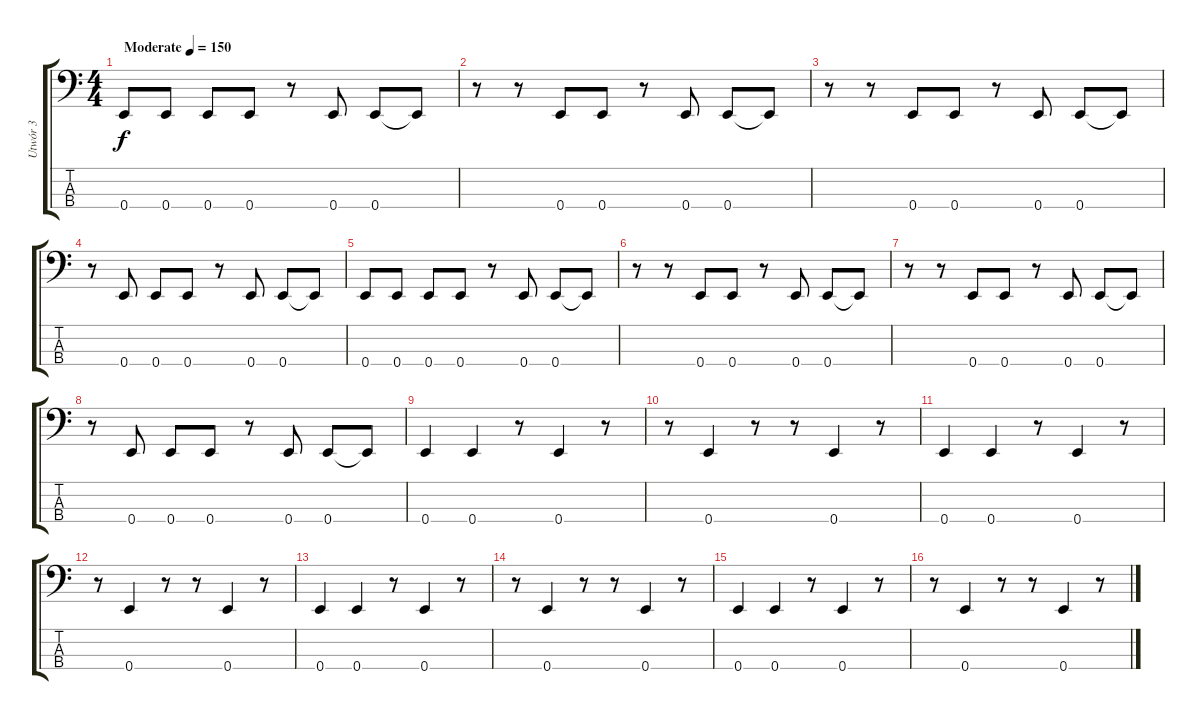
\track ("Utwór 3" "Utwór 3") {instrument synthbass1}
\staff {score tabs}
\tuning (G2 D2 A1 E1) {hide}
\ts (4 4)
\tempo (150 "Moderate")
\clef f4
\ks c
0.4.8{dy f instrument synthbass1} 0.4.8 0.4.8 0.4.8 r.8 0.4.8 0.4.8 0.4{t}.8 |
r.8 r.8 0.4.8 0.4.8 r.8 0.4.8 0.4.8 0.4{t}.8 |
r.8 r.8 0.4.8 0.4.8 r.8 0.4.8 0.4.8 0.4{t}.8 |
r.8 0.4.8 0.4.8 0.4.8 r.8 0.4.8 0.4.8 0.4{t}.8 |
0.4.8 0.4.8 0.4.8 0.4.8 r.8 0.4.8 0.4.8 0.4{t}.8 |
r.8 r.8 0.4.8 0.4.8 r.8 0.4.8 0.4.8 0.4{t}.8 |
r.8 r.8 0.4.8 0.4.8 r.8 0.4.8 0.4.8 0.4{t}.8 |
r.8 0.4.8 0.4.8 0.4.8 r.8 0.4.8 0.4.8 0.4{t}.8 |
0.4.4 0.4.4 r.8 0.4.4 r.8 |
r.8 0.4.4 r.8 r.8 0.4.4 r.8 |
0.4.4 0.4.4 r.8 0.4.4 r.8 |
r.8 0.4.4 r.8 r.8 0.4.4 r.8 |
0.4.4 0.4.4 r.8 0.4.4 r.8 |
r.8 0.4.4 r.8 r.8 0.4.4 r.8 |
0.4.4 0.4.4 r.8 0.4.4 r.8 |
r.8 0.4.4 r.8 r.8 0.4.4 r.8
